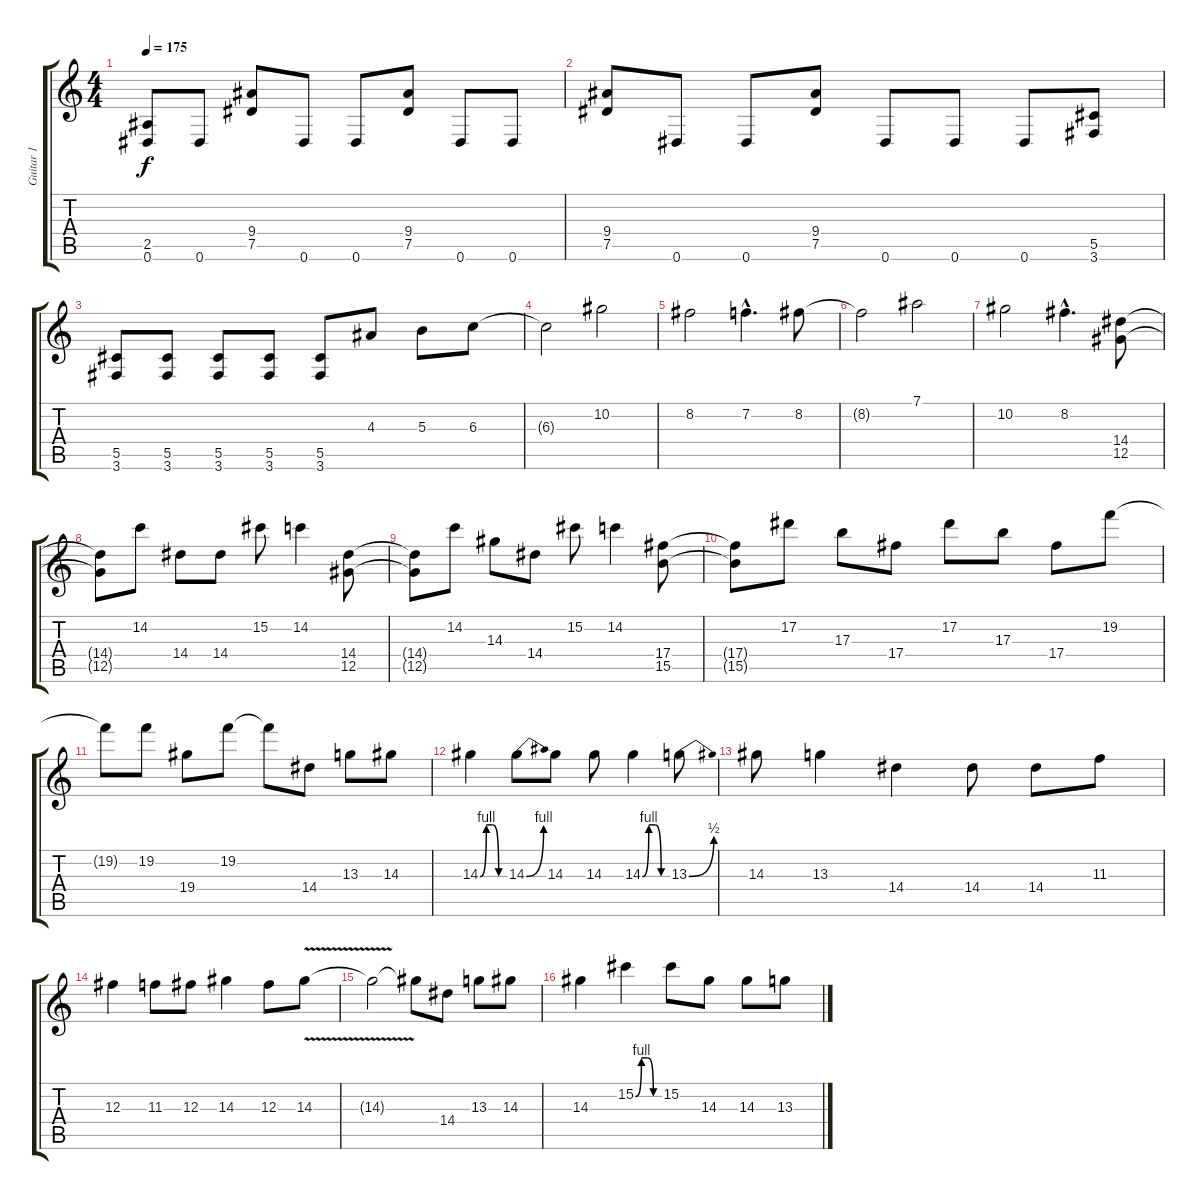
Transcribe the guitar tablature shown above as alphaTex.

\track ("Guitar 1" "Guitar 1") {instrument overdrivenguitar}
\staff {score tabs}
\tuning (Eb4 Bb3 Gb3 Db3 Ab2 Eb2) {hide}
\ts (4 4)
\tempo 175
\clef g2
\ks c
(2.5{t} 0.6{t}).8{dy f} 0.6.8 (9.4 7.5).8 0.6.8 0.6.8 (9.4 7.5).8 0.6.8 0.6.8 |
(9.4 7.5).8 0.6.8 0.6.8 (9.4 7.5).8 0.6.8 0.6.8 0.6.8 (5.5 3.6).8 |
(5.5 3.6).8 (5.5 3.6).8 (5.5 3.6).8 (5.5 3.6).8 (5.5 3.6).8 4.3.8 5.3.8 6.3.8 |
6.3{t}.2 10.2.2 |
8.2.2 7.2{hac}.4{d} 8.2.8 |
8.2{t}.2 7.1.2 |
10.2.2 8.2{hac}.4{d} (14.4 12.5).8 |
(14.4{t} 12.5{t}).8 14.2.8 14.4.8 14.4.8 15.2.8 14.2.4 (14.4 12.5).8 |
(14.4{t} 12.5{t}).8 14.2.8 14.3.8 14.4.8 15.2.8 14.2.4 (17.4 15.5).8 |
(17.4{t} 15.5{t}).8 17.2.8 17.3.8 17.4.8 17.2.8 17.3.8 17.4.8 19.2.8 |
19.2{t}.8 19.2.8 19.4.8 19.2.8 19.2{t}.8 14.4.8 13.3.8 14.3.8 |
14.3{be (custom 0 0 15 4 30 4 45 0 60 0)}.4 14.3{be (bend 0 0 60 4)}.8 14.3.8 14.3.8 14.3{be (custom 0 0 15 4 30 4 45 0 60 0)}.4 13.3{be (bend 0 0 60 2)}.8 |
14.3.8 13.3.4 14.4.4 14.4.8 14.4.8 11.3.8 |
12.3.4 11.3.8 12.3.8 14.3.4 12.3.8 14.3{v}.8 |
14.3{t}.2 14.3{t}.8 14.4.8 13.3.8 14.3.8 |
14.3.4 15.2{be (custom 0 0 15 4 30 4 45 0 60 0)}.4 15.2.8 14.3.8 14.3.8 13.3.8
